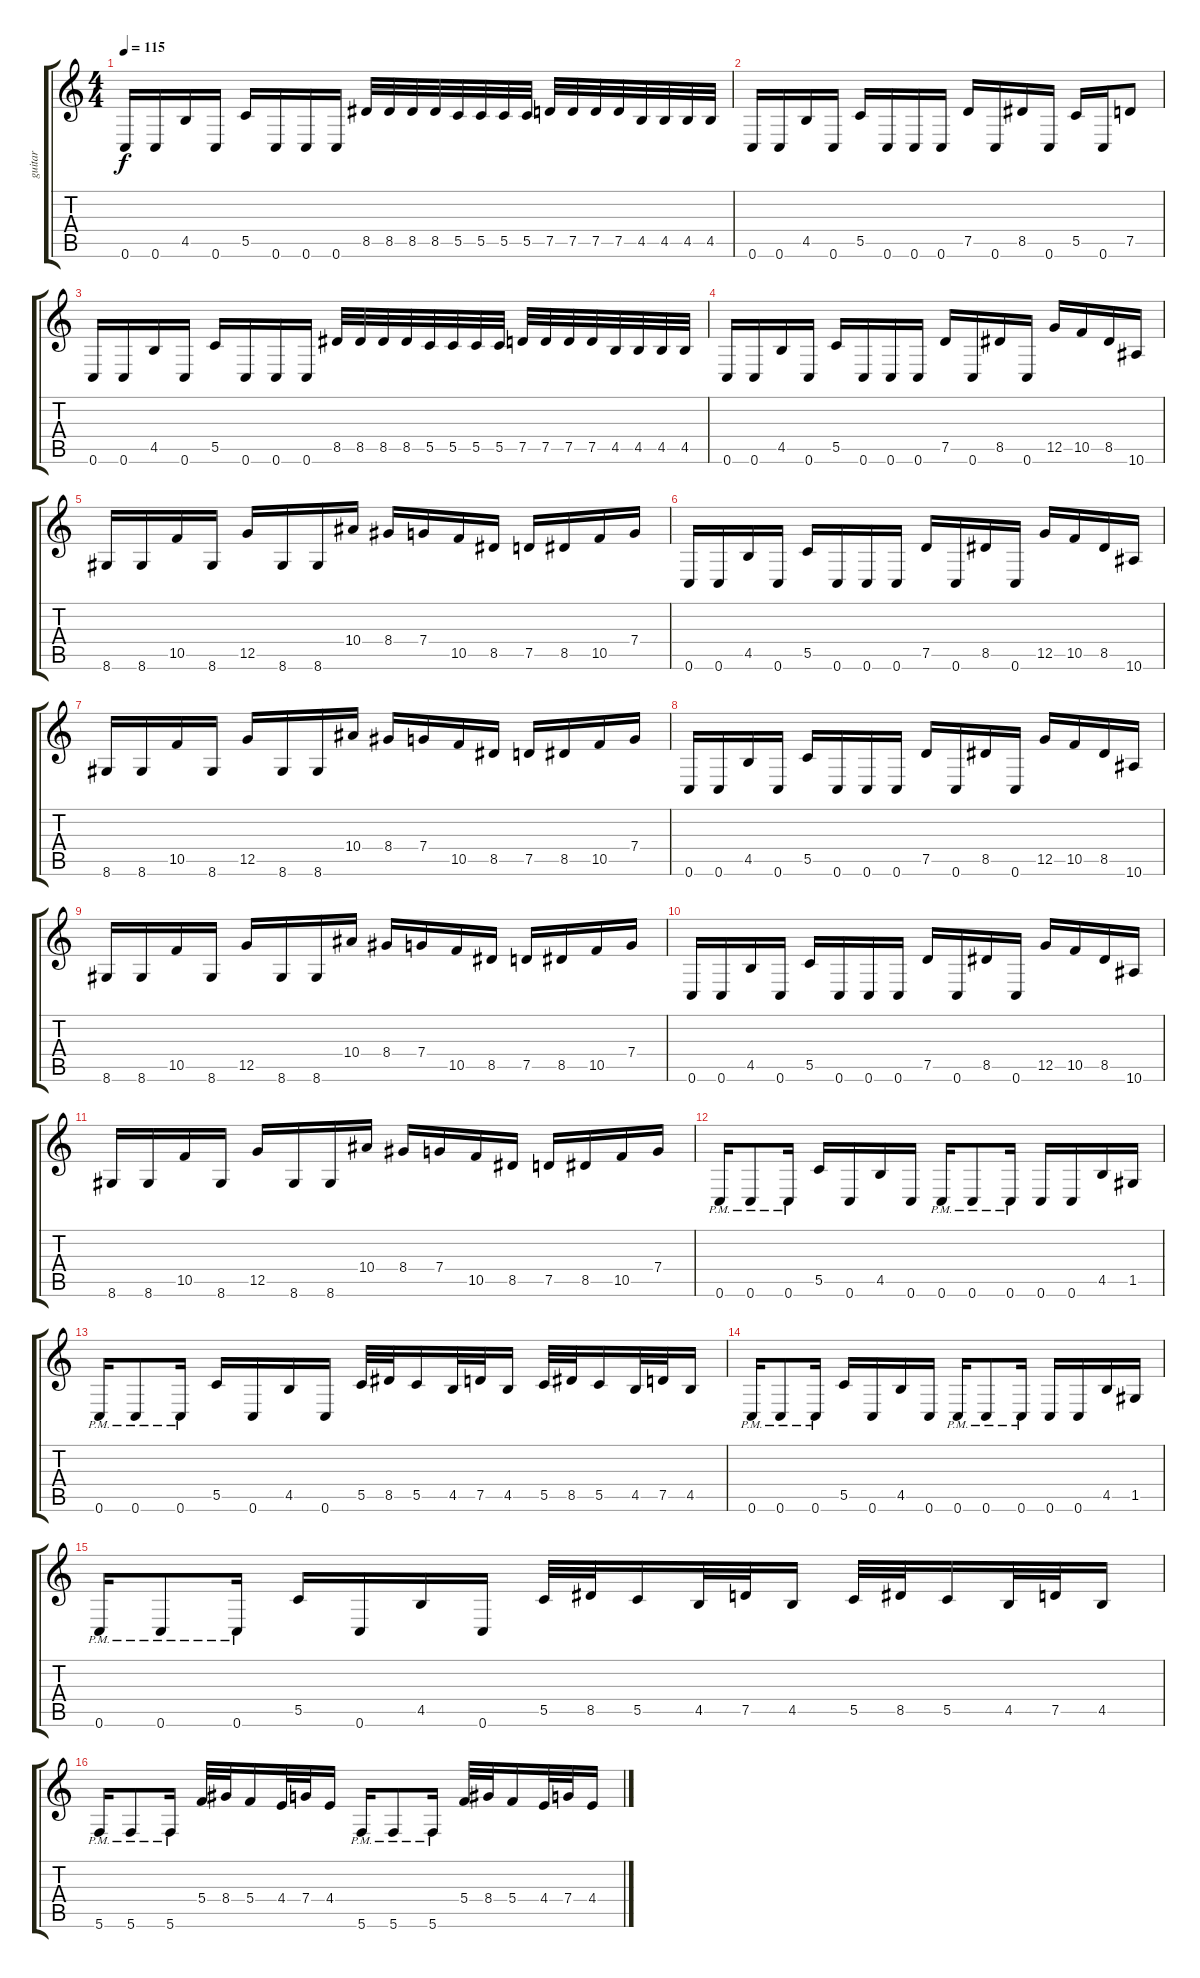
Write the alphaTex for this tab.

\track ("guitar" "guitar") {instrument distortionguitar}
\staff {score tabs}
\tuning (D4 A3 F3 C3 G2 C2) {hide}
\ts (4 4)
\tempo 115
\clef g2
\ks c
0.6.16{dy f} 0.6.16 4.5.16 0.6.16 5.5.16 0.6.16 0.6.16 0.6.16 8.5.32 8.5.32 8.5.32 8.5.32 5.5.32 5.5.32 5.5.32 5.5.32 7.5.32 7.5.32 7.5.32 7.5.32 4.5.32 4.5.32 4.5.32 4.5.32 |
0.6.16 0.6.16 4.5.16 0.6.16 5.5.16 0.6.16 0.6.16 0.6.16 7.5.16 0.6.16 8.5.16 0.6.16 5.5.16 0.6.16 7.5.8 |
0.6.16 0.6.16 4.5.16 0.6.16 5.5.16 0.6.16 0.6.16 0.6.16 8.5.32 8.5.32 8.5.32 8.5.32 5.5.32 5.5.32 5.5.32 5.5.32 7.5.32 7.5.32 7.5.32 7.5.32 4.5.32 4.5.32 4.5.32 4.5.32 |
0.6.16 0.6.16 4.5.16 0.6.16 5.5.16 0.6.16 0.6.16 0.6.16 7.5.16 0.6.16 8.5.16 0.6.16 12.5.16 10.5.16 8.5.16 10.6.16 |
8.6.16 8.6.16 10.5.16 8.6.16 12.5.16 8.6.16 8.6.16 10.4.16 8.4.16 7.4.16 10.5.16 8.5.16 7.5.16 8.5.16 10.5.16 7.4.16 |
0.6.16 0.6.16 4.5.16 0.6.16 5.5.16 0.6.16 0.6.16 0.6.16 7.5.16 0.6.16 8.5.16 0.6.16 12.5.16 10.5.16 8.5.16 10.6.16 |
8.6.16 8.6.16 10.5.16 8.6.16 12.5.16 8.6.16 8.6.16 10.4.16 8.4.16 7.4.16 10.5.16 8.5.16 7.5.16 8.5.16 10.5.16 7.4.16 |
0.6.16 0.6.16 4.5.16 0.6.16 5.5.16 0.6.16 0.6.16 0.6.16 7.5.16 0.6.16 8.5.16 0.6.16 12.5.16 10.5.16 8.5.16 10.6.16 |
8.6.16 8.6.16 10.5.16 8.6.16 12.5.16 8.6.16 8.6.16 10.4.16 8.4.16 7.4.16 10.5.16 8.5.16 7.5.16 8.5.16 10.5.16 7.4.16 |
0.6.16 0.6.16 4.5.16 0.6.16 5.5.16 0.6.16 0.6.16 0.6.16 7.5.16 0.6.16 8.5.16 0.6.16 12.5.16 10.5.16 8.5.16 10.6.16 |
8.6.16 8.6.16 10.5.16 8.6.16 12.5.16 8.6.16 8.6.16 10.4.16 8.4.16 7.4.16 10.5.16 8.5.16 7.5.16 8.5.16 10.5.16 7.4.16 |
0.6{pm}.16 0.6{pm}.8 0.6{pm}.16 5.5.16 0.6.16 4.5.16 0.6.16 0.6{pm}.16 0.6{pm}.8 0.6{pm}.16 0.6.16 0.6.16 4.5.16 1.5.16 |
0.6{pm}.16 0.6{pm}.8 0.6{pm}.16 5.5.16 0.6.16 4.5.16 0.6.16 5.5.32 8.5.32 5.5.16 4.5.32 7.5.32 4.5.16 5.5.32 8.5.32 5.5.16 4.5.32 7.5.32 4.5.16 |
0.6{pm}.16 0.6{pm}.8 0.6{pm}.16 5.5.16 0.6.16 4.5.16 0.6.16 0.6{pm}.16 0.6{pm}.8 0.6{pm}.16 0.6.16 0.6.16 4.5.16 1.5.16 |
0.6{pm}.16 0.6{pm}.8 0.6{pm}.16 5.5.16 0.6.16 4.5.16 0.6.16 5.5.32 8.5.32 5.5.16 4.5.32 7.5.32 4.5.16 5.5.32 8.5.32 5.5.16 4.5.32 7.5.32 4.5.16 |
5.6{pm}.16 5.6{pm}.8 5.6{pm}.16 5.4.32 8.4.32 5.4.16 4.4.32 7.4.32 4.4.16 5.6{pm}.16 5.6{pm}.8 5.6{pm}.16 5.4.32 8.4.32 5.4.16 4.4.32 7.4.32 4.4.16
